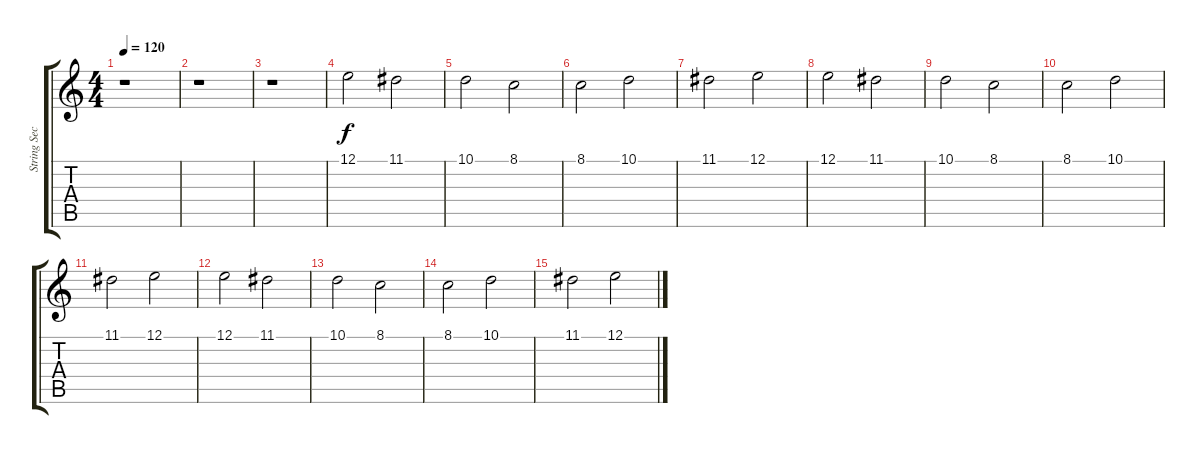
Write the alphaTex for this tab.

\track ("String Section" "String Sec") {instrument stringensemble1}
\staff {score tabs}
\tuning (E4 B3 G3 D3 A2 E2) {hide}
\ts (4 4)
\tempo 120
\clef g2
\ks c
r.1{dy f} |
r.1 |
r.1 |
12.1.2{instrument stringensemble1} 11.1.2 |
10.1.2 8.1.2 |
8.1.2 10.1.2 |
11.1.2 12.1.2 |
12.1.2{volume 9} 11.1.2 |
10.1.2 8.1.2 |
8.1.2{volume 6} 10.1.2 |
11.1.2 12.1.2 |
12.1.2 11.1.2 |
10.1.2 8.1.2 |
8.1.2{volume 0} 10.1.2 |
11.1.2 12.1.2
